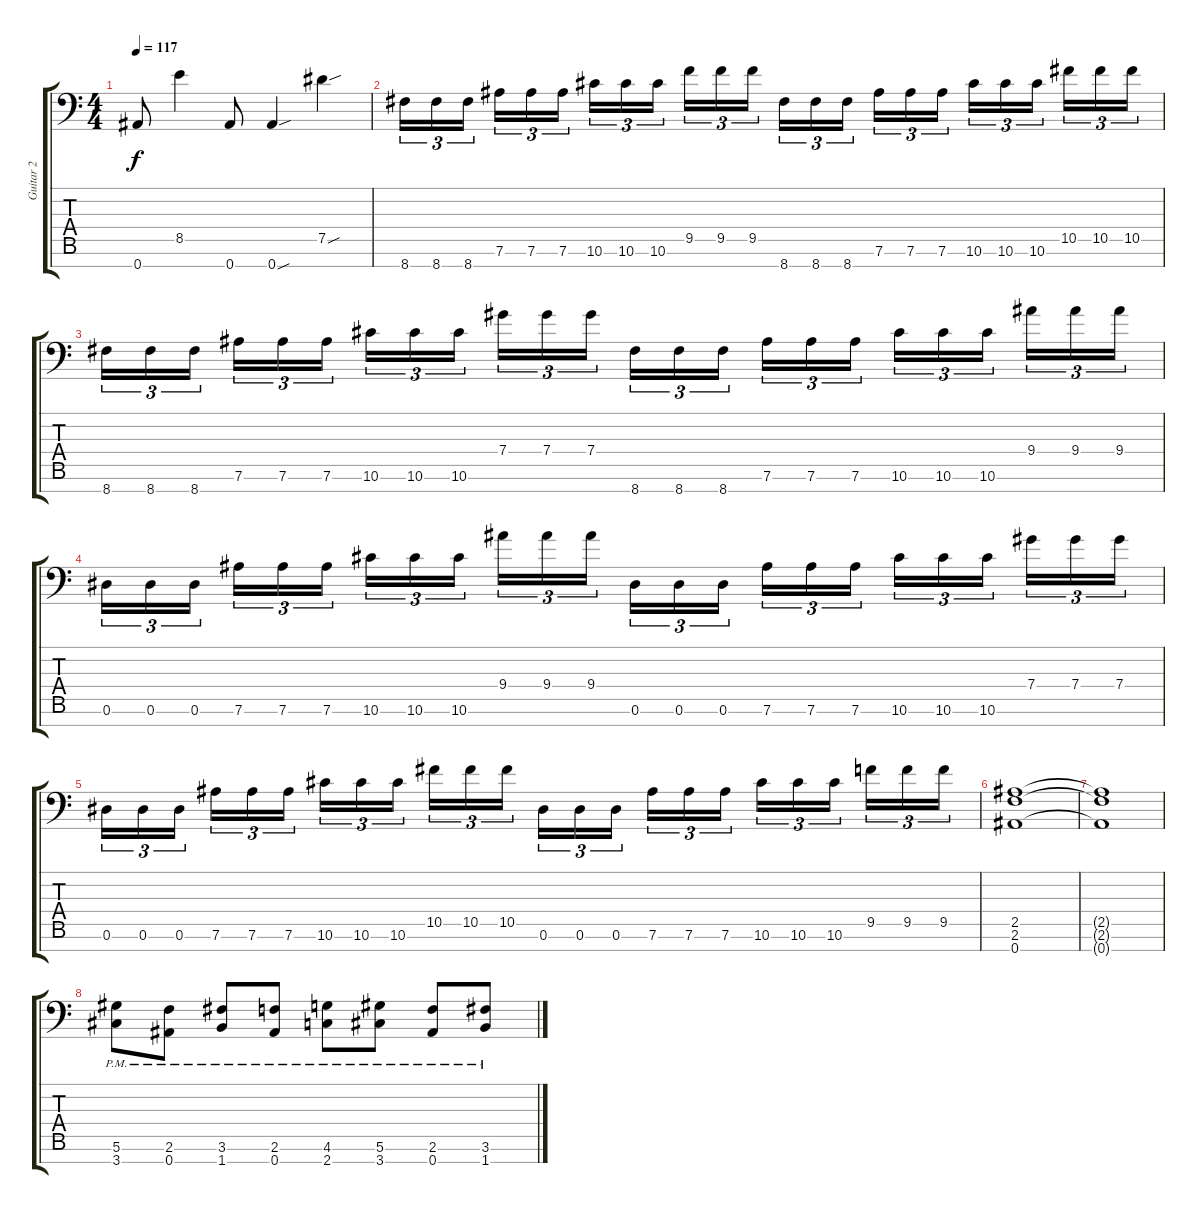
\track ("Guitar 2" "Guitar 2") {instrument distortionguitar}
\staff {score tabs}
\tuning (Eb4 Bb3 Gb3 Db3 Ab2 Eb2 Bb1) {hide}
\ts (4 4)
\tempo 117
\clef f4
\ks c
0.7{t}.8{dy f} 8.5.4 0.7.8 0.7{sou}.4 7.5{sou}.4 |
8.7.16{tu (3 2)} 8.7.16{tu (3 2)} 8.7.16{tu (3 2) beam splitsecondary} 7.6.16{tu (3 2)} 7.6.16{tu (3 2)} 7.6.16{tu (3 2)} 10.6.16{tu (3 2)} 10.6.16{tu (3 2)} 10.6.16{tu (3 2) beam splitsecondary} 9.5.16{tu (3 2)} 9.5.16{tu (3 2)} 9.5.16{tu (3 2)} 8.7.16{tu (3 2)} 8.7.16{tu (3 2)} 8.7.16{tu (3 2) beam splitsecondary} 7.6.16{tu (3 2)} 7.6.16{tu (3 2)} 7.6.16{tu (3 2)} 10.6.16{tu (3 2)} 10.6.16{tu (3 2)} 10.6.16{tu (3 2) beam splitsecondary} 10.5.16{tu (3 2)} 10.5.16{tu (3 2)} 10.5.16{tu (3 2)} |
8.7.16{tu (3 2)} 8.7.16{tu (3 2)} 8.7.16{tu (3 2) beam splitsecondary} 7.6.16{tu (3 2)} 7.6.16{tu (3 2)} 7.6.16{tu (3 2)} 10.6.16{tu (3 2)} 10.6.16{tu (3 2)} 10.6.16{tu (3 2) beam splitsecondary} 7.4.16{tu (3 2)} 7.4.16{tu (3 2)} 7.4.16{tu (3 2)} 8.7.16{tu (3 2)} 8.7.16{tu (3 2)} 8.7.16{tu (3 2) beam splitsecondary} 7.6.16{tu (3 2)} 7.6.16{tu (3 2)} 7.6.16{tu (3 2)} 10.6.16{tu (3 2)} 10.6.16{tu (3 2)} 10.6.16{tu (3 2) beam splitsecondary} 9.4.16{tu (3 2)} 9.4.16{tu (3 2)} 9.4.16{tu (3 2)} |
0.6.16{tu (3 2)} 0.6.16{tu (3 2)} 0.6.16{tu (3 2) beam splitsecondary} 7.6.16{tu (3 2)} 7.6.16{tu (3 2)} 7.6.16{tu (3 2)} 10.6.16{tu (3 2)} 10.6.16{tu (3 2)} 10.6.16{tu (3 2) beam splitsecondary} 9.4.16{tu (3 2)} 9.4.16{tu (3 2)} 9.4.16{tu (3 2)} 0.6.16{tu (3 2)} 0.6.16{tu (3 2)} 0.6.16{tu (3 2) beam splitsecondary} 7.6.16{tu (3 2)} 7.6.16{tu (3 2)} 7.6.16{tu (3 2)} 10.6.16{tu (3 2)} 10.6.16{tu (3 2)} 10.6.16{tu (3 2) beam splitsecondary} 7.4.16{tu (3 2)} 7.4.16{tu (3 2)} 7.4.16{tu (3 2)} |
0.6.16{tu (3 2)} 0.6.16{tu (3 2)} 0.6.16{tu (3 2) beam splitsecondary} 7.6.16{tu (3 2)} 7.6.16{tu (3 2)} 7.6.16{tu (3 2)} 10.6.16{tu (3 2)} 10.6.16{tu (3 2)} 10.6.16{tu (3 2) beam splitsecondary} 10.5.16{tu (3 2)} 10.5.16{tu (3 2)} 10.5.16{tu (3 2)} 0.6.16{tu (3 2)} 0.6.16{tu (3 2)} 0.6.16{tu (3 2) beam splitsecondary} 7.6.16{tu (3 2)} 7.6.16{tu (3 2)} 7.6.16{tu (3 2)} 10.6.16{tu (3 2)} 10.6.16{tu (3 2)} 10.6.16{tu (3 2) beam splitsecondary} 9.5.16{tu (3 2)} 9.5.16{tu (3 2)} 9.5.16{tu (3 2)} |
(2.5 2.6 0.7).1 |
(2.5{t} 2.6{t} 0.7{t}).1 |
(5.6{pm} 3.7{pm}).8 (2.6{pm} 0.7{pm}).8 (3.6{pm} 1.7{pm}).8 (2.6{pm} 0.7{pm}).8 (4.6{pm} 2.7{pm}).8 (5.6{pm} 3.7{pm}).8 (2.6{pm} 0.7{pm}).8 (3.6{pm} 1.7{pm}).8
